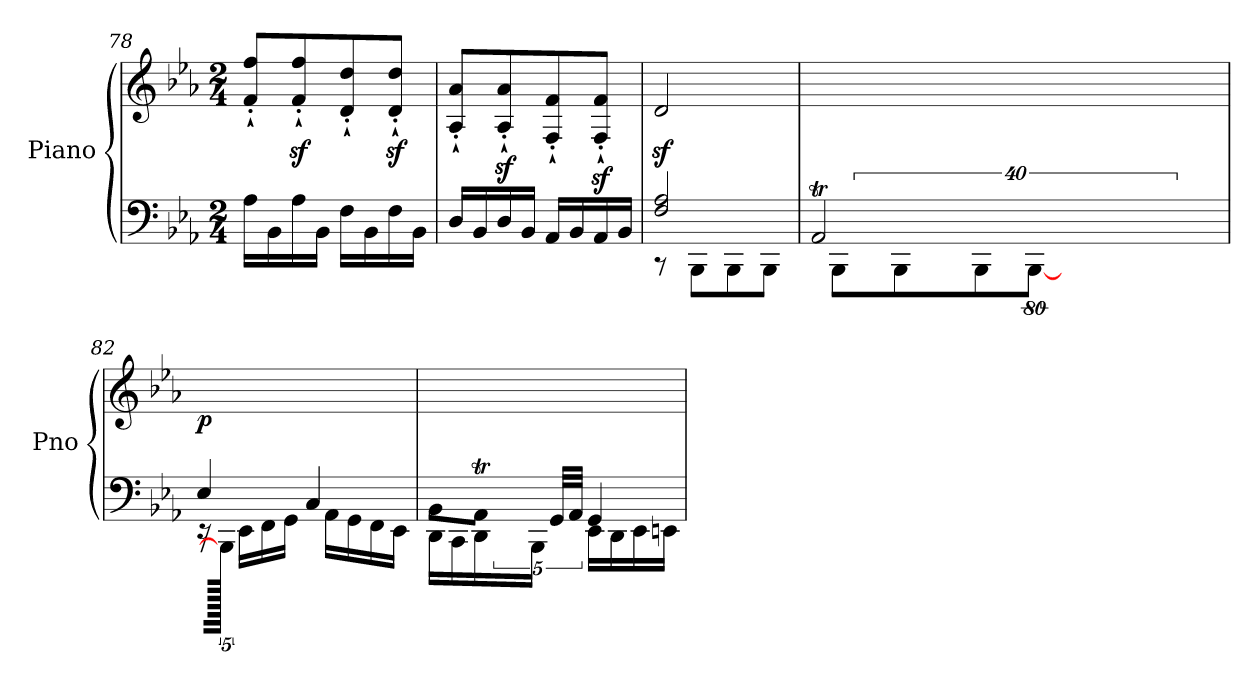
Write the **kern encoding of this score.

**kern	**kern	**dynam
*part1	*part1	*part1
*staff2	*staff1	*staff1/2
*I"Piano	*	*
*I'Pno	*	*
*clefF4	*clefG2	*
*k[b-e-a-]	*k[b-e-a-]	*
*M2/4	*M2/4	*
=78	=78	=78
*^	*	*
2ryy	16A-\LL	8f/'` 8ff/'`L	.
.	16BB-\	.	.
.	16A-\	8f/z<'` 8ff/z<'`	.
.	16BB-\JJ	.	.
.	16F\LL	8d/'` 8dd/'`	.
.	16BB-\	.	.
.	16F\	8d/z<'` 8dd/z<'`J	.
.	16BB-\JJ	.	.
!!LO:LB:g=z
=79	=79	=79	=79
2ryy	16D/LL	8A-/'` 8a-/'`L	.
.	16BB-/	.	.
.	16D/	8A-/z<'` 8a-/z<'`	.
.	16BB-/JJ	.	.
.	16AA-/LL	8F/'` 8f/'`	.
.	16BB-/	.	.
.	16AA-/	8F/z<'` 8f/z<'`J	.
.	16BB-/JJ	.	.
=80	=80	=80	=80
2F/ 2A-/	8rCC	2dz</	.
.	8BBB-\L	.	.
.	8BBB-\	.	.
.	8BBB-\J	.	.
=81	=81	=81	=81
*^	*^	*^	*
*	*	*	*	*	*Xtuplet	*
!	!	!	!	!	!LO:N:vis=64%9	!
2AA-T/	640%29ryy	2ryy	640ryy	2ryy	960%41ryy	.
.	.	.	8BBB-\L	.	.	.
.	.	.	.	.	480%227ryy	.
!	!LO:N:vis=16	!	!	!	!	!
.	640%29BB-LLyy	.	.	.	.	.
!	!LO:N:vis=16	!	!	!	!	!
.	640%29AA-yy	.	.	.	.	.
.	.	.	8BBB-\	.	.	.
!	!LO:N:vis=16	!	!	!	!	!
.	640%29BB-yy	.	.	.	.	.
!	!LO:N:vis=16	!	!	!	!	!
.	640%29AA-yy	.	.	.	.	.
!	!LO:N:vis=16	!	!	!	!	!
.	640%29BB-yy	.	.	.	.	.
.	.	.	8BBB-\	.	.	.
.	[64.AA-yy	.	.	.	.	.
.	320%7AA-yy]	.	.	.	.	.
!	!LO:N:vis=16	!	!	!	!	!
.	640%29BB-yy	.	.	.	.	.
!	!LO:N:vis=16	!	!	!	!	!
.	640%29AA-JJyy	.	.	.	.	.
.	.	.	[640%79BBB-\J	.	.	.
!	!LO:N:vis=16	!	!	!	!	!
.	640%29GG/LL	.	.	.	.	.
!	!LO:N:vis=16	!	!	!	!	!
.	640%29AA-/JJ	.	.	.	.	.
.	640%11ryy	.	.	.	.	.
64ryy	.	64ryy	64ryy	64ryy	.	.
*	*	*	*	*v	*v	*
=82	=82	=82	=82	=82	=82
!	!	!	!	!	!LO:DY:b
*	*	*v	*v	*	*
4E-/	2ryy	16rEE	640%321ryy	p
.	.	640BBB-\J]	.	.
.	.	16EE-\LL	.	.
.	.	16FF\	.	.
.	.	16GG\JJ	.	.
4C/	.	.	.	.
.	.	16AA-\LL	.	.
.	.	16GG\	.	.
.	.	16FF\	.	.
.	.	16EE-\JJ	.	.
640ryy	640ryy	.	.	.
!!LO:PB:g=z
=83	=83	=83	=83	=83
*	*	*^	*	*
8BB-\L	10.ryy	2ryy	16DD\LL	8ryy	.
.	.	.	16CC\	.	.
8AA-T\J	.	.	16DD\	40ryy	.
.	40BB-LLyy	.	.	20%7ryy	.
.	40AA-JJyy	.	.	.	.
.	.	.	16BBB-\JJ	.	.
.	40GG/LL	.	.	.	.
.	40AA-/JJ	.	.	.	.
4GG/	4ryy	.	16EE-\LL	.	.
.	.	.	16DD\	.	.
.	.	.	16EE-\	.	.
.	.	.	16EEn\JJ	.	.
*v	*v	*v	*v	*	*
=	=	=
*-	*-	*-
